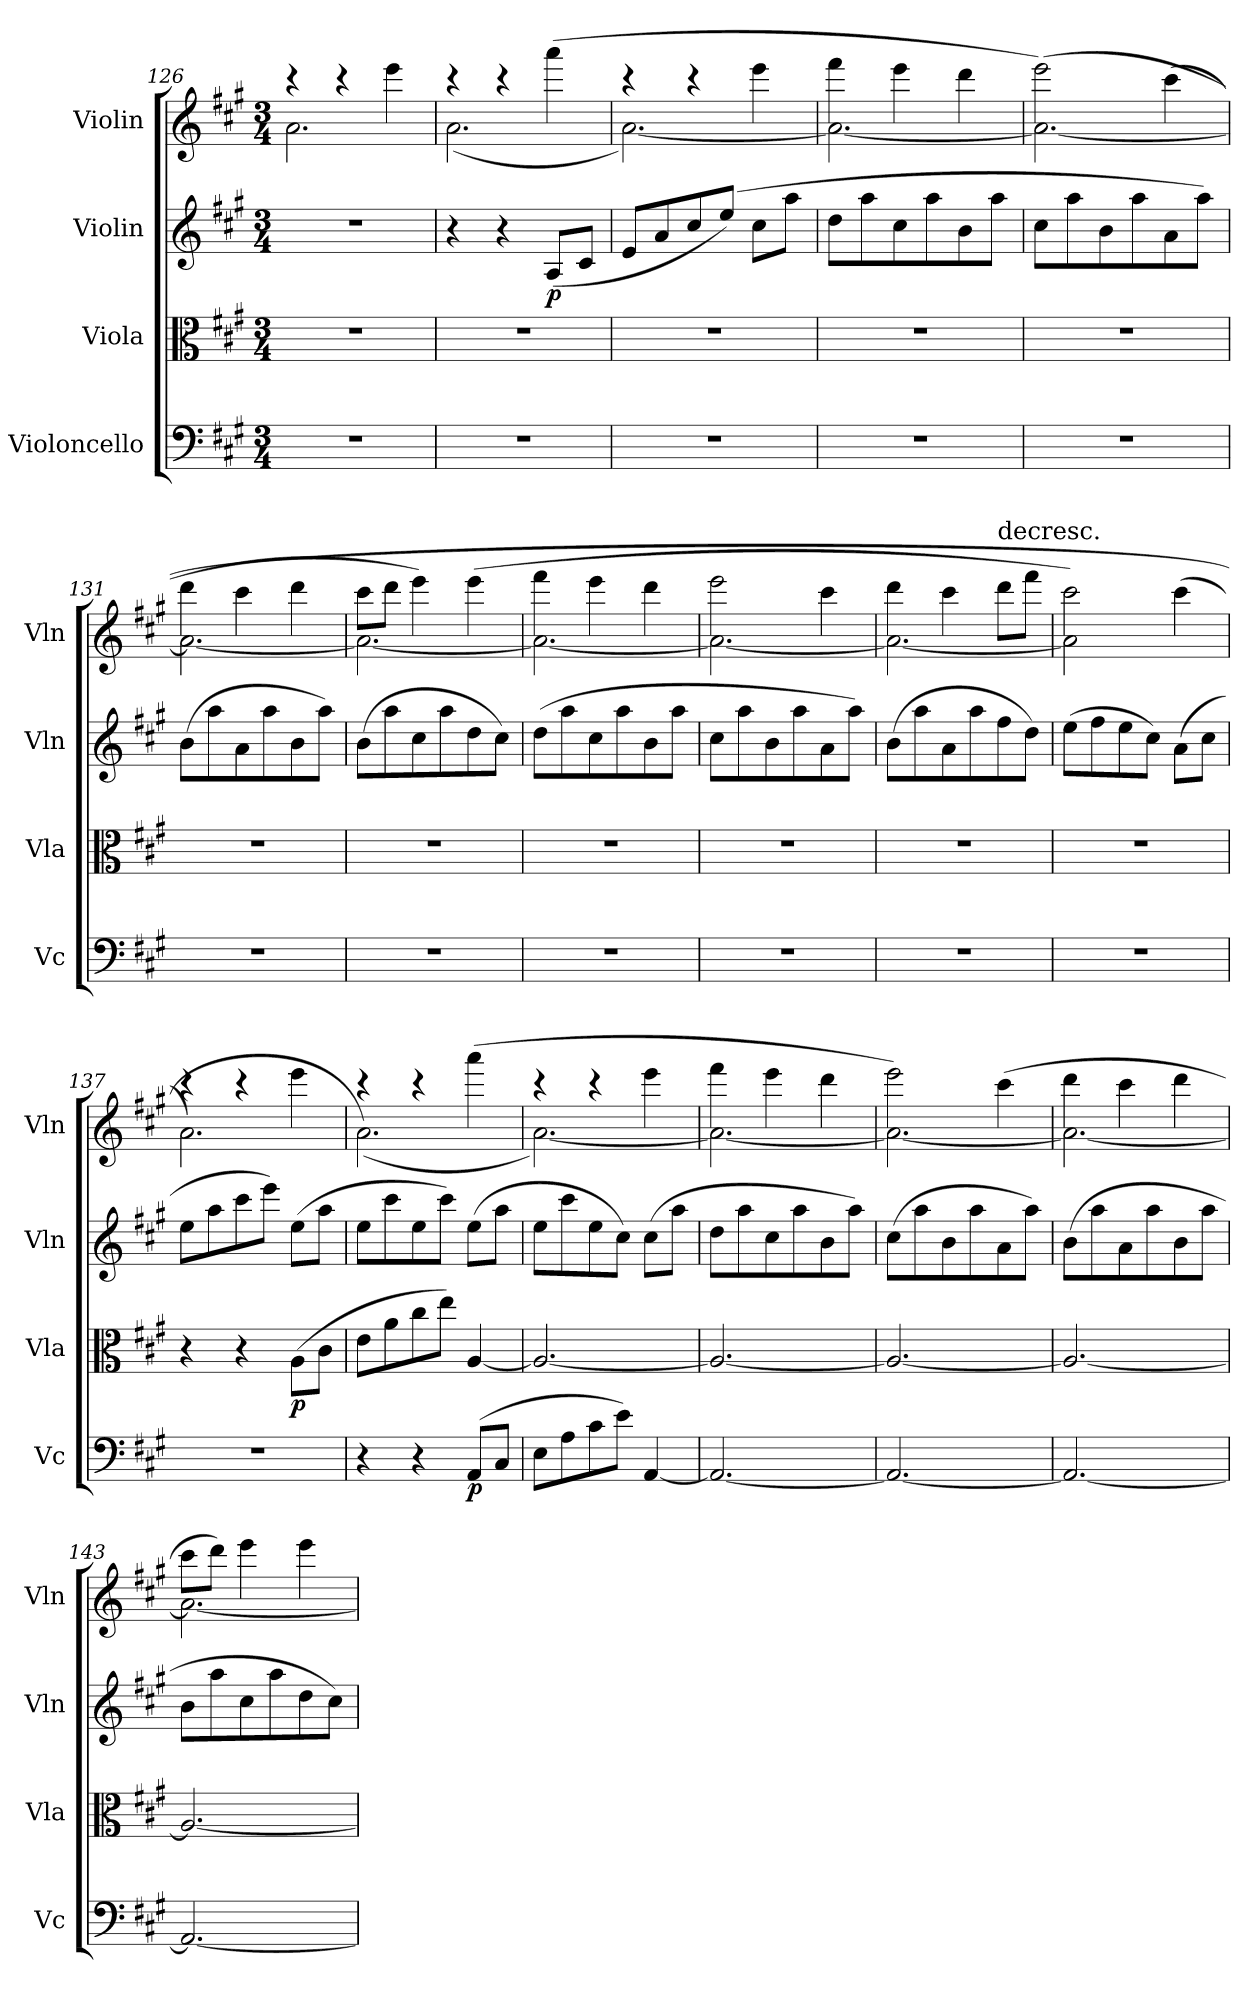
**kern	**dynam	**kern	**dynam	**kern	**dynam	**kern
*part4	*part4	*part3	*part3	*part2	*part2	*part1
*staff4	*staff4	*staff3	*staff3	*staff2	*staff2	*staff1
*I"Violoncello	*	*I"Viola	*	*I"Violin	*	*I"Violin
*I'Vc	*	*I'Vla	*	*I'Vln	*	*I'Vln
*clefF4	*	*clefC3	*	*clefG2	*	*clefG2
*k[f#c#g#]	*	*k[f#c#g#]	*	*k[f#c#g#]	*	*k[f#c#g#]
*M3/4	*	*M3/4	*	*M3/4	*	*M3/4
=126	=126	=126	=126	=126	=126	=126
*	*	*	*	*	*	*^
2.r	.	2.r	.	2.r	.	4r	2.a\
.	.	.	.	.	.	4r	.
.	.	.	.	.	.	4eee\	.
=127	=127	=127	=127	=127	=127	=127	=127
2.r	.	2.r	.	4r	.	4r	(2.a\
.	.	.	.	4r	.	4r	.
.	.	.	.	(8A/L	p	(4aaa\	.
.	.	.	.	8c#/J	.	.	.
=128	=128	=128	=128	=128	=128	=128	=128
2.r	.	2.r	.	8e/L	.	4r	[2.a\)
.	.	.	.	8a/	.	.	.
.	.	.	.	8cc#/	.	4r	.
.	.	.	.	(8ee/J)	.	.	.
.	.	.	.	8cc#\L	.	4eee\	.
.	.	.	.	8aa\J	.	.	.
=129	=129	=129	=129	=129	=129	=129	=129
2.r	.	2.r	.	8dd\L	.	4fff#\	2.a\_
.	.	.	.	8aa\	.	.	.
.	.	.	.	8cc#\	.	4eee\	.
.	.	.	.	8aa\	.	.	.
.	.	.	.	8b\	.	4ddd\	.
.	.	.	.	8aa\J	.	.	.
=130	=130	=130	=130	=130	=130	=130	=130
2.r	.	2.r	.	8cc#\L	.	(2eee\)	2.a\_
.	.	.	.	8aa\	.	.	.
.	.	.	.	8b\	.	.	.
.	.	.	.	8aa\	.	.	.
.	.	.	.	8a\	.	(4ccc#\	.
.	.	.	.	8aa\J)	.	.	.
=131	=131	=131	=131	=131	=131	=131	=131
2.r	.	2.r	.	(8b\L	.	4ddd\	2.a\_
.	.	.	.	8aa\	.	.	.
.	.	.	.	8a\	.	4ccc#\	.
.	.	.	.	8aa\	.	.	.
.	.	.	.	8b\	.	4ddd\	.
.	.	.	.	8aa\J)	.	.	.
=132	=132	=132	=132	=132	=132	=132	=132
2.r	.	2.r	.	(8b\L	.	8ccc#\L	2.a\_
.	.	.	.	8aa\	.	8ddd\J	.
.	.	.	.	8cc#\	.	4eee\)	.
.	.	.	.	8aa\	.	.	.
.	.	.	.	8dd\	.	(4eee\	.
.	.	.	.	8cc#\J)	.	.	.
=133	=133	=133	=133	=133	=133	=133	=133
2.r	.	2.r	.	(8dd\L	.	4fff#\	2.a\_
.	.	.	.	8aa\	.	.	.
.	.	.	.	8cc#\	.	4eee\	.
.	.	.	.	8aa\	.	.	.
.	.	.	.	8b\	.	4ddd\	.
.	.	.	.	8aa\J	.	.	.
=134	=134	=134	=134	=134	=134	=134	=134
2.r	.	2.r	.	8cc#\L	.	2eee\	2.a\_
.	.	.	.	8aa\	.	.	.
.	.	.	.	8b\	.	.	.
.	.	.	.	8aa\	.	.	.
.	.	.	.	8a\	.	4ccc#\	.
.	.	.	.	8aa\J)	.	.	.
=135	=135	=135	=135	=135	=135	=135	=135
2.r	.	2.r	.	(8b\L	.	4ddd\	2.a\_
.	.	.	.	8aa\	.	.	.
.	.	.	.	8a\	.	4ccc#\	.
.	.	.	.	8aa\	.	.	.
!	!	!	!	!	!	!LO:TX:t=decresc.	!
.	.	.	.	8ff#\	.	8ddd\L	.
.	.	.	.	8dd\J)	.	8fff#\J	.
=136	=136	=136	=136	=136	=136	=136	=136
2.r	.	2.r	.	(8ee\L	.	2ccc#\)	2a\]
.	.	.	.	8ff#\	.	.	.
.	.	.	.	8ee\	.	.	.
.	.	.	.	8cc#\J)	.	.	.
.	.	.	.	(8a\L	.	(4ccc#\	4ryy
.	.	.	.	8cc#\J	.	.	.
=137	=137	=137	=137	=137	=137	=137	=137
2.r	.	4r	.	8ee\L	.	4r	2.a\)
.	.	.	.	8aa\	.	.	.
.	.	4r	.	8ccc#\	.	4r	.
.	.	.	.	8eee\J)	.	.	.
.	.	(8A\L	p	(8ee\L	.	4eee\	.
.	.	8c#\J	.	8aa\J	.	.	.
=138	=138	=138	=138	=138	=138	=138	=138
4r	.	8e\L	.	8ee\L	.	4r	(2.a\)
.	.	8a\	.	8ccc#\	.	.	.
4r	.	8cc#\	.	8ee\	.	4r	.
.	.	8ee\J)	.	8ccc#\J)	.	.	.
(8AA/L	p	[4A/	.	(8ee\L	.	(4aaa\	.
8C#/J	.	.	.	8aa\J	.	.	.
=139	=139	=139	=139	=139	=139	=139	=139
8E\L	.	2.A/_	.	8ee\L	.	4r	[2.a\)
8A\	.	.	.	8ccc#\	.	.	.
8c#\	.	.	.	8ee\	.	4r	.
8e\J)	.	.	.	8cc#\J)	.	.	.
[4AA/	.	.	.	(8cc#\L	.	4eee\	.
.	.	.	.	8aa\J	.	.	.
=140	=140	=140	=140	=140	=140	=140	=140
2.AA/_	.	2.A/_	.	8dd\L	.	4fff#\	2.a\_
.	.	.	.	8aa\	.	.	.
.	.	.	.	8cc#\	.	4eee\	.
.	.	.	.	8aa\	.	.	.
.	.	.	.	8b\	.	4ddd\	.
.	.	.	.	8aa\J)	.	.	.
=141	=141	=141	=141	=141	=141	=141	=141
2.AA/_	.	2.A/_	.	(8cc#\L	.	2eee\)	2.a\_
.	.	.	.	8aa\	.	.	.
.	.	.	.	8b\	.	.	.
.	.	.	.	8aa\	.	.	.
.	.	.	.	8a\	.	(4ccc#\	.
.	.	.	.	8aa\J)	.	.	.
=142	=142	=142	=142	=142	=142	=142	=142
2.AA/_	.	2.A/_	.	(8b\L	.	4ddd\	2.a\_
.	.	.	.	8aa\	.	.	.
.	.	.	.	8a\	.	4ccc#\	.
.	.	.	.	8aa\	.	.	.
.	.	.	.	8b\	.	4ddd\	.
.	.	.	.	8aa\J	.	.	.
=143	=143	=143	=143	=143	=143	=143	=143
2.AA/_	.	2.A/_	.	8b\L	.	8ccc#\L	2.a\_
.	.	.	.	8aa\	.	8ddd\J)	.
.	.	.	.	8cc#\	.	4eee\	.
.	.	.	.	8aa\	.	.	.
.	.	.	.	8dd\	.	4eee\	.
.	.	.	.	8cc#\J)	.	.	.
*	*	*	*	*	*	*v	*v
=	=	=	=	=	=	=
*-	*-	*-	*-	*-	*-	*-
